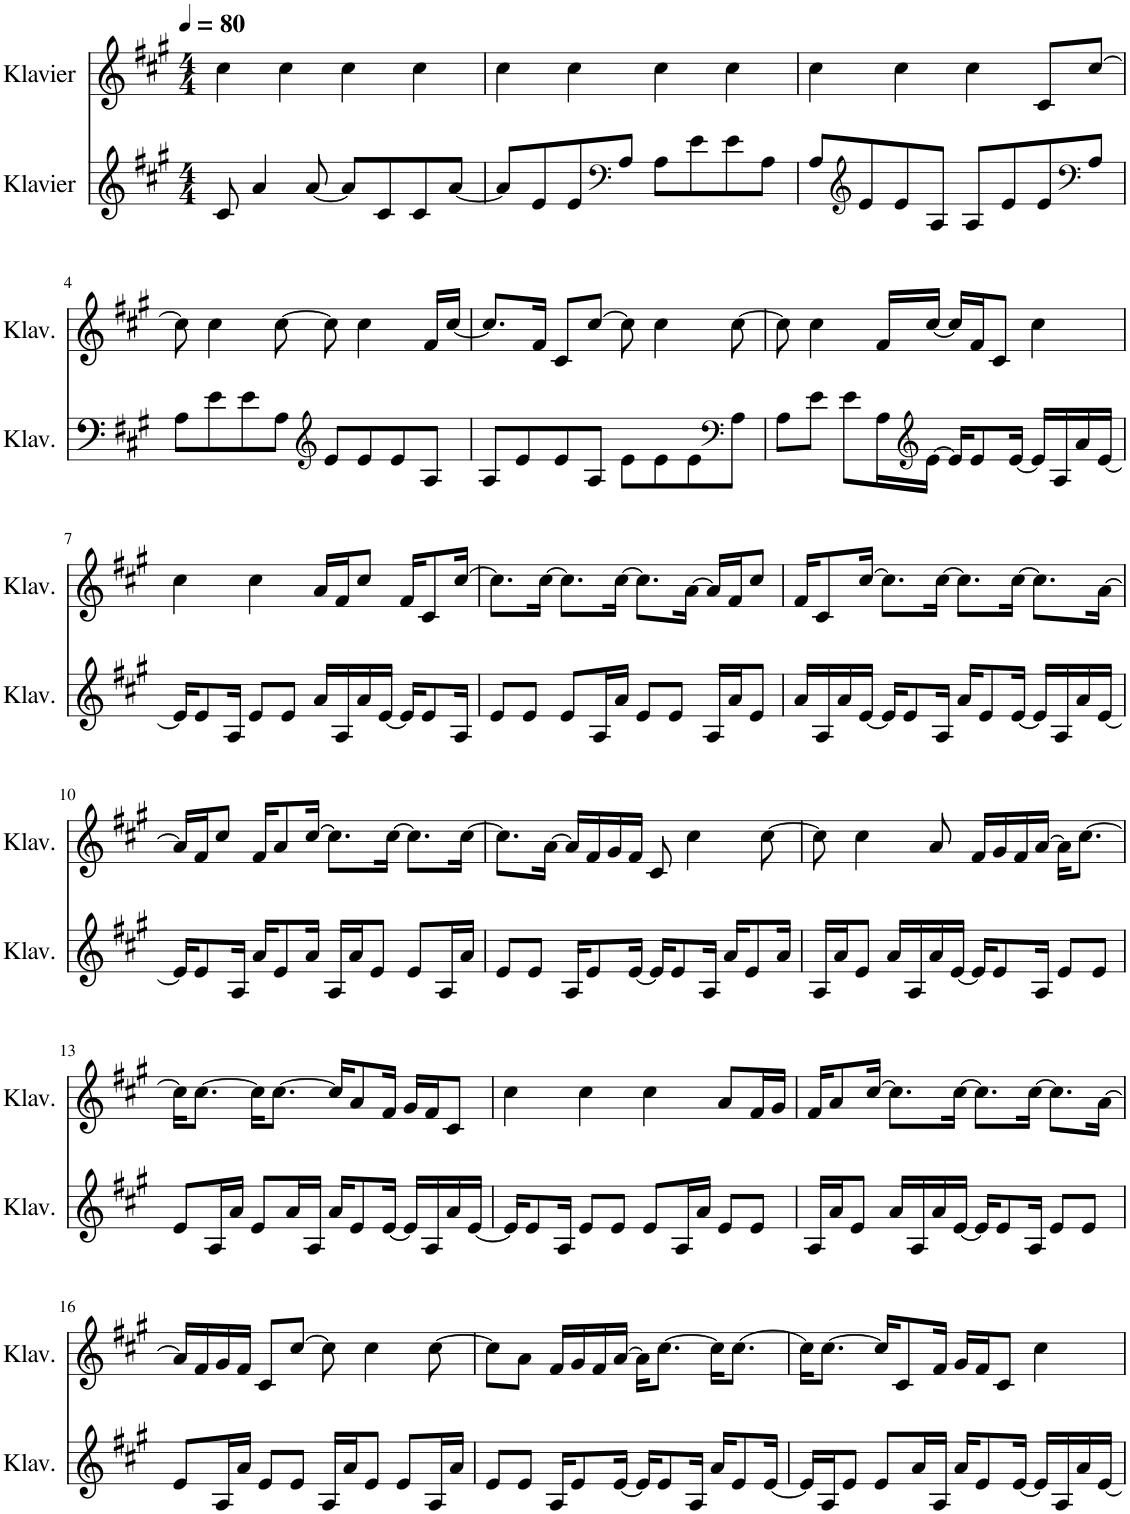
**kern	**kern
*part2	*part1
*staff2	*staff1
*I"Klavier	*I"Klavier
*I'Klav.	*I'Klav.
*clefG2	*clefG2
*k[f#c#g#]	*k[f#c#g#]
*M4/4	*M4/4
*MM80	*MM80
=1	=1
8c#/	4cc#\
4a/	.
.	4cc#\
[8a/	.
8a/L]	4cc#\
8c#/	.
8c#/	4cc#\
[8a/J	.
=2	=2
8a/L]	4cc#\
8e/	.
8e/	4cc#\
*clefF4	*
8A/J	.
8A\L	4cc#\
8e\	.
8e\	4cc#\
8A\J	.
=3	=3
8A/L	4cc#\
*clefG2	*
8e/	.
8e/	4cc#\
8A/J	.
8A/L	4cc#\
8e/	.
8e/	8c#/L
*clefF4	*
8A/J	[8cc#/J
!!LO:LB:g=z
=4	=4
8A\L	8cc#\]
8e\	4cc#\
8e\	.
8A\J	[8cc#\
*clefG2	*
8e/L	8cc#\]
8e/	4cc#\
8e/	.
8A/J	16f#/LL
.	[16cc#/JJ
=5	=5
8A/L	8.cc#/L]
8e/	.
.	16f#/Jk
8e/	8c#/L
8A/J	[8cc#/J
8e\L	8cc#\]
8e\	4cc#\
8e\	.
*clefF4	*
8A\J	[8cc#\
=6	=6
8A\L	8cc#\]
8e\J	4cc#\
8e\L	.
16A\L	16f#/LL
*clefG2	*
[16e\JJ	[16cc#/JJ
16e/KL]	16cc#/LL]
8e/	16f#/J
.	8c#/J
[16e/Jk	.
16e/LL]	4cc#\
16A/	.
16a/	.
[16e/JJ	.
!!LO:LB:g=z
=7	=7
16e/KL]	4cc#\
8e/	.
16A/Jk	.
8e/L	4cc#\
8e/J	.
16a/LL	16a/LL
16A/	16f#/J
16a/	8cc#/J
[16e/JJ	.
16e/KL]	16f#/KL
8e/	8c#/
16A/Jk	[16cc#/Jk
=8	=8
8e/L	8.cc#\L]
8e/J	.
.	[16cc#\Jk
8e/L	8.cc#\L]
16A/L	.
16a/JJ	[16cc#\Jk
8e/L	8.cc#\L]
8e/J	.
.	[16a\Jk
16A/LL	16a/LL]
16a/J	16f#/J
8e/J	8cc#/J
=9	=9
16a/LL	16f#/KL
16A/	8c#/
16a/	.
[16e/JJ	[16cc#/Jk
16e/KL]	8.cc#\L]
8e/	.
16A/Jk	[16cc#\Jk
16a/KL	8.cc#\L]
8e/	.
[16e/Jk	[16cc#\Jk
16e/LL]	8.cc#\L]
16A/	.
16a/	.
[16e/JJ	[16a\Jk
!!LO:LB:g=z
=10	=10
16e/KL]	16a/LL]
8e/	16f#/J
.	8cc#/J
16A/Jk	.
16a/KL	16f#/KL
8e/	8a/
16a/Jk	[16cc#/Jk
16A/LL	8.cc#\L]
16a/J	.
8e/J	.
.	[16cc#\Jk
8e/L	8.cc#\L]
16A/L	.
16a/JJ	[16cc#\Jk
=11	=11
8e/L	8.cc#\L]
8e/J	.
.	[16a\Jk
16A/KL	16a/LL]
8e/	16f#/
.	16g#/
[16e/Jk	16f#/JJ
16e/KL]	8c#/
8e/	.
.	4cc#\
16A/Jk	.
16a/KL	.
8e/	.
.	[8cc#\
16a/Jk	.
=12	=12
16A/LL	8cc#\]
16a/J	.
8e/J	4cc#\
16a/LL	.
16A/	.
16a/	8a/
[16e/JJ	.
16e/KL]	16f#/LL
8e/	16g#/
.	16f#/
16A/Jk	[16a/JJ
8e/L	16a\KL]
.	[8.cc#\J
8e/J	.
!!LO:LB:g=z
=13	=13
8e/L	16cc#\KL]
.	[8.cc#\J
16A/L	.
16a/JJ	.
8e/L	16cc#\KL]
.	[8.cc#\J
16a/L	.
16A/JJ	.
16a/KL	16cc#/KL]
8e/	8a/
[16e/Jk	16f#/Jk
16e/LL]	16g#/LL
16A/	16f#/J
16a/	8c#/J
[16e/JJ	.
=14	=14
16e/KL]	4cc#\
8e/	.
16A/Jk	.
8e/L	4cc#\
8e/J	.
8e/L	4cc#\
16A/L	.
16a/JJ	.
8e/L	8a/L
8e/J	16f#/L
.	16g#/JJ
=15	=15
16A/LL	16f#/KL
16a/J	8a/
8e/J	.
.	[16cc#/Jk
16a/LL	8.cc#\L]
16A/	.
16a/	.
[16e/JJ	[16cc#\Jk
16e/KL]	8.cc#\L]
8e/	.
16A/Jk	[16cc#\Jk
8e/L	8.cc#\L]
8e/J	.
.	[16a\Jk
!!LO:LB:g=z
=16	=16
8e/L	16a/LL]
.	16f#/
16A/L	16g#/
16a/JJ	16f#/JJ
8e/L	8c#/L
8e/J	[8cc#/J
16A/LL	8cc#\]
16a/J	.
8e/J	4cc#\
8e/L	.
16A/L	[8cc#\
16a/JJ	.
=17	=17
8e/L	8cc#\L]
8e/J	8a\J
16A/KL	16f#/LL
8e/	16g#/
.	16f#/
[16e/Jk	[16a/JJ
16e/KL]	16a\KL]
8e/	[8.cc#\J
16A/Jk	.
16a/KL	16cc#\KL]
8e/	[8.cc#\J
[16e/Jk	.
=18	=18
16e/LL]	16cc#\KL]
16A/J	[8.cc#\J
8e/J	.
8e/L	16cc#/KL]
.	8c#/
16a/L	.
16A/JJ	16f#/Jk
16a/KL	16g#/LL
8e/	16f#/J
.	8c#/J
[16e/Jk	.
16e/LL]	4cc#\
16A/	.
16a/	.
[16e/JJ	.
=	=
*-	*-
